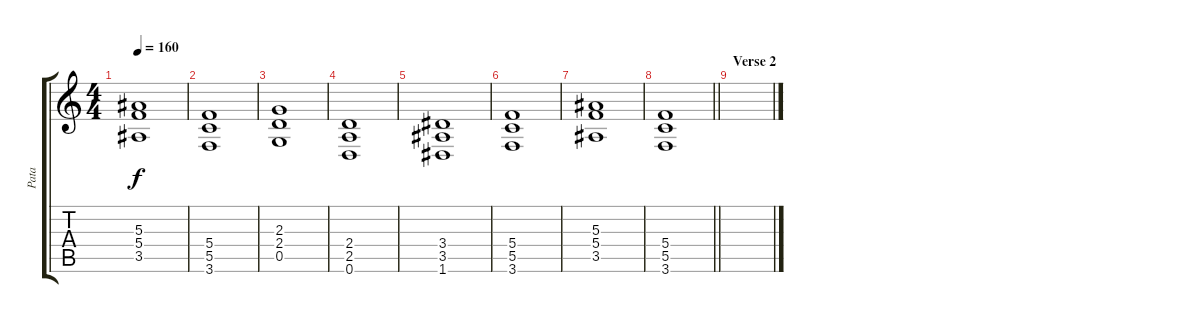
\track ("Pata" "Pata") {instrument overdrivenguitar}
\staff {score tabs}
\tuning (D4 A3 F3 C3 G2 D2) {hide}
\ts (4 4)
\tempo 160
\clef g2
\ks c
(5.3 5.4 3.5).1{dy f} |
(5.4 5.5 3.6).1 |
(2.3 2.4 0.5).1 |
(2.4 2.5 0.6).1 |
(3.4 3.5 1.6).1 |
(5.4 5.5 3.6).1 |
(5.3 5.4 3.5).1 |
\barLineRight lightlight
(5.4 5.5 3.6).1 |
\section ("" "Verse 2")
